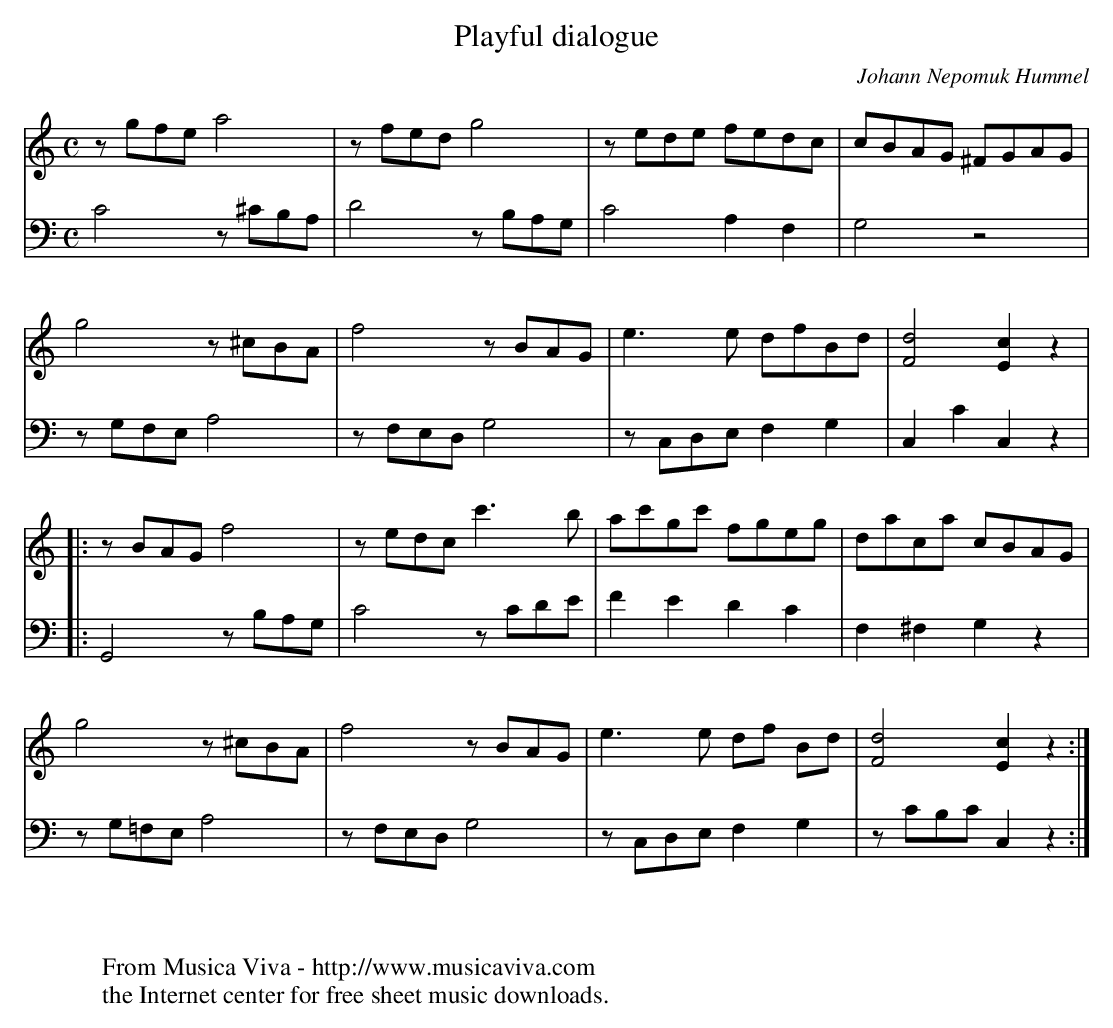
X:1
T:Playful dialogue
C:Johann Nepomuk Hummel
V:1 Program 1 0 %Piano
V:2 Program 1 0 bass %Piano
M:C
L:1/8
K:C
V:1
z gfea4|z fedg4|z ede fedc|cBAG ^FGAG|
V:2
C4 z ^CB,A,|D4 z B,A,G,|C4A,2F,2|G,4z4|
V:1
g4 z ^cBA|f4 z BAG|e3e dfBd|[F4d4][E2c2]z2|
V:2
z G,F,E,A,4|z F,E,D,G,4|z C,D,E,F,2G,2|C,2C2C,2z2|
V:1
|:z BAGf4|z edcc'3b|ac'gc' fgeg|daca cBAG|
V:2
|:G,,4 z B,A,G,|C4 z CDE|F2 E2 D2C2|F,2^F,2G,2z2|
V:1
g4 z ^cBA|f4 z BAG|e3e df Bd|[F4d4][E2c2]z2:|
V:2
z G,=F,E,A,4|z F,E,D,G,4|z C,D,E,F,2G,2|z CB,CC,2z2:|
W:
W:
W:  From Musica Viva - http://www.musicaviva.com
W:  the Internet center for free sheet music downloads.
